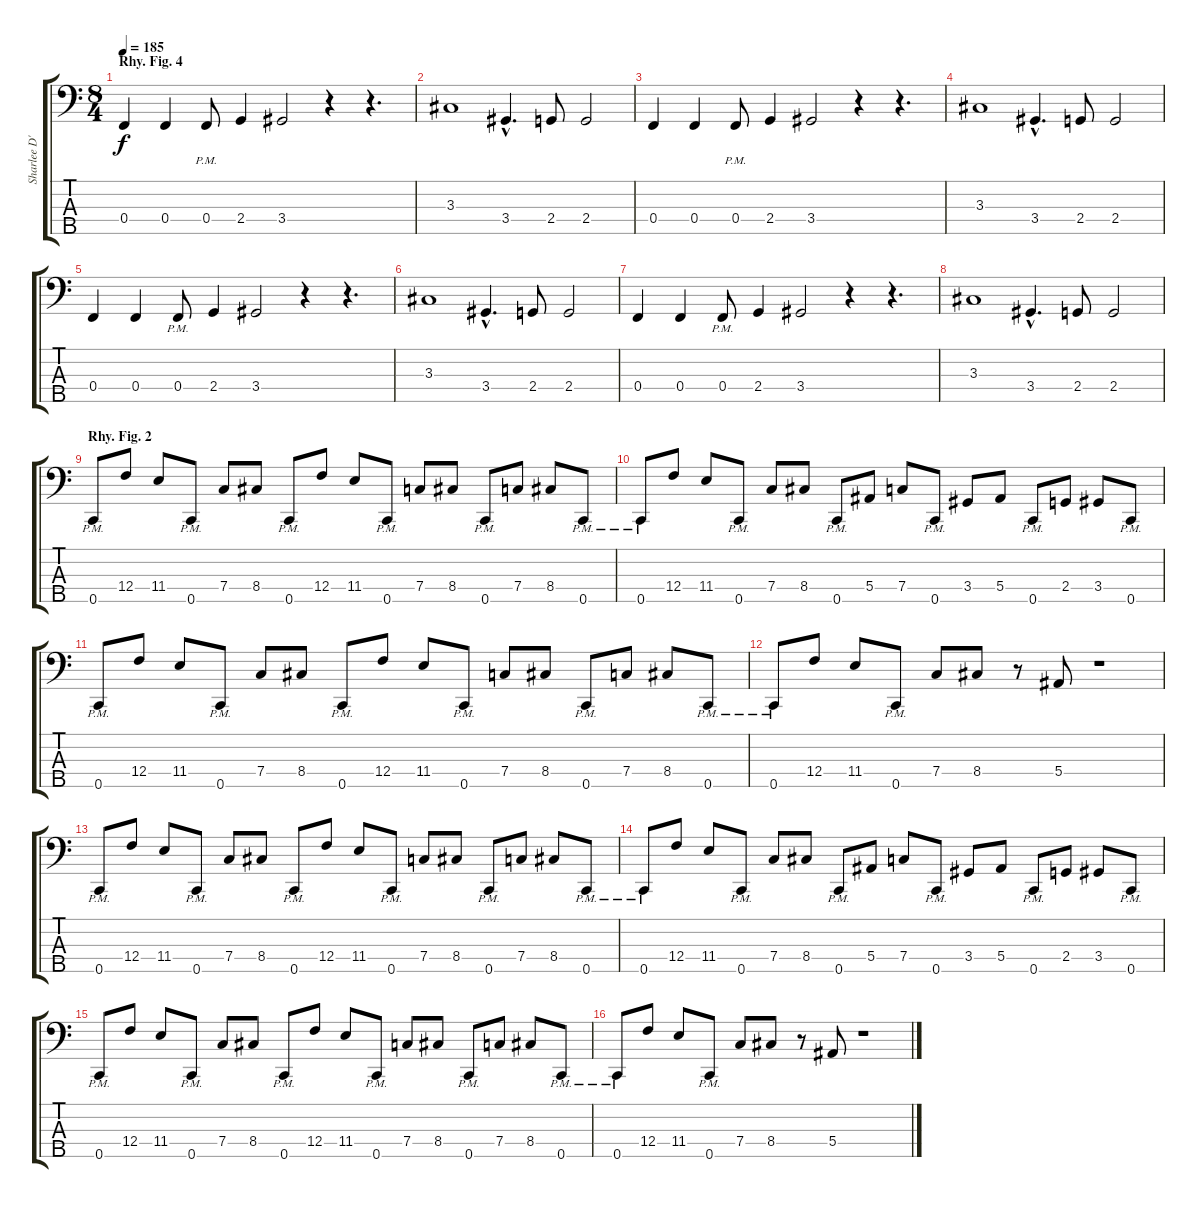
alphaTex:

\track ("Sharlee D'Angelo" "Sharlee D'") {instrument electricbasspick}
\staff {score tabs}
\tuning (Ab2 Eb2 Bb1 F1 C1) {hide}
\ts (8 4)
\section ("" "Rhy. Fig. 4")
\tempo 185
\clef f4
\ks c
0.4.4{dy f} 0.4.4 0.4{pm}.8 2.4.4 3.4.2 r.4 r.4{d} |
3.3.1 3.4{hac}.4{d} 2.4.8 2.4.2 |
0.4.4 0.4.4 0.4{pm}.8 2.4.4 3.4.2 r.4 r.4{d} |
3.3.1 3.4{hac}.4{d} 2.4.8 2.4.2 |
0.4.4 0.4.4 0.4{pm}.8 2.4.4 3.4.2 r.4 r.4{d} |
3.3.1 3.4{hac}.4{d} 2.4.8 2.4.2 |
0.4.4 0.4.4 0.4{pm}.8 2.4.4 3.4.2 r.4 r.4{d} |
3.3.1 3.4{hac}.4{d} 2.4.8 2.4.2 |
\section ("" "Rhy. Fig. 2")
0.5{pm}.8 12.4.8 11.4.8 0.5{pm}.8 7.4.8 8.4.8 0.5{pm}.8 12.4.8 11.4.8 0.5{pm}.8 7.4.8 8.4.8 0.5{pm}.8 7.4.8 8.4.8 0.5{pm}.8 |
0.5{pm}.8 12.4.8 11.4.8 0.5{pm}.8 7.4.8 8.4.8 0.5{pm}.8 5.4.8 7.4.8 0.5{pm}.8 3.4.8 5.4.8 0.5{pm}.8 2.4.8 3.4.8 0.5{pm}.8 |
0.5{pm}.8 12.4.8 11.4.8 0.5{pm}.8 7.4.8 8.4.8 0.5{pm}.8 12.4.8 11.4.8 0.5{pm}.8 7.4.8 8.4.8 0.5{pm}.8 7.4.8 8.4.8 0.5{pm}.8 |
0.5{pm}.8 12.4.8 11.4.8 0.5{pm}.8 7.4.8 8.4.8 r.8 5.4.8 r.1 |
0.5{pm}.8 12.4.8 11.4.8 0.5{pm}.8 7.4.8 8.4.8 0.5{pm}.8 12.4.8 11.4.8 0.5{pm}.8 7.4.8 8.4.8 0.5{pm}.8 7.4.8 8.4.8 0.5{pm}.8 |
0.5{pm}.8 12.4.8 11.4.8 0.5{pm}.8 7.4.8 8.4.8 0.5{pm}.8 5.4.8 7.4.8 0.5{pm}.8 3.4.8 5.4.8 0.5{pm}.8 2.4.8 3.4.8 0.5{pm}.8 |
0.5{pm}.8 12.4.8 11.4.8 0.5{pm}.8 7.4.8 8.4.8 0.5{pm}.8 12.4.8 11.4.8 0.5{pm}.8 7.4.8 8.4.8 0.5{pm}.8 7.4.8 8.4.8 0.5{pm}.8 |
0.5{pm}.8 12.4.8 11.4.8 0.5{pm}.8 7.4.8 8.4.8 r.8 5.4.8 r.1
